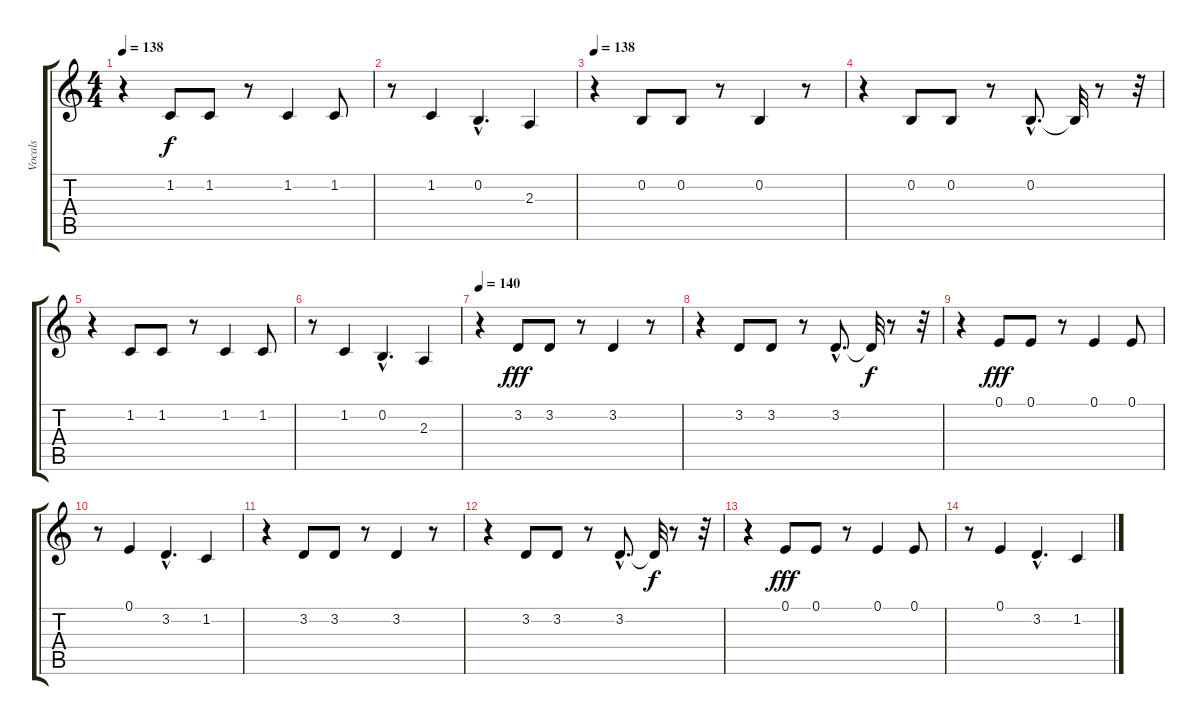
\track ("Vocals" "Vocals") {instrument tenorsax}
\staff {score tabs}
\tuning (E4 B3 G3 D3 A2 E2) {hide}
\ts (4 4)
\tempo 138
\clef g2
\ks c
r.4{dy f} 1.2.8 1.2.8 r.8 1.2.4 1.2.8 |
r.8 1.2.4 0.2{hac}.4{d} 2.3.4 |
\tempo 138
r.4 0.2.8 0.2.8 r.8 0.2.4 r.8 |
r.4 0.2.8 0.2.8 r.8 0.2{hac}.8{d} 0.2{t}.32 r.8 r.32 |
r.4 1.2.8 1.2.8 r.8 1.2.4 1.2.8 |
r.8 1.2.4 0.2{hac}.4{d} 2.3.4 |
\tempo 140
r.4 3.2.8{dy fff} 3.2.8 r.8 3.2.4 r.8 |
r.4 3.2.8 3.2.8 r.8 3.2{hac}.8{d} 3.2{t}.32{dy f} r.8 r.32 |
r.4 0.1.8{dy fff} 0.1.8 r.8 0.1.4 0.1.8 |
r.8 0.1.4 3.2{hac}.4{d} 1.2.4 |
r.4 3.2.8 3.2.8 r.8 3.2.4 r.8 |
r.4 3.2.8 3.2.8 r.8 3.2{hac}.8{d} 3.2{t}.32{dy f} r.8 r.32 |
r.4 0.1.8{dy fff} 0.1.8 r.8 0.1.4 0.1.8 |
r.8 0.1.4 3.2{hac}.4{d} 1.2.4
